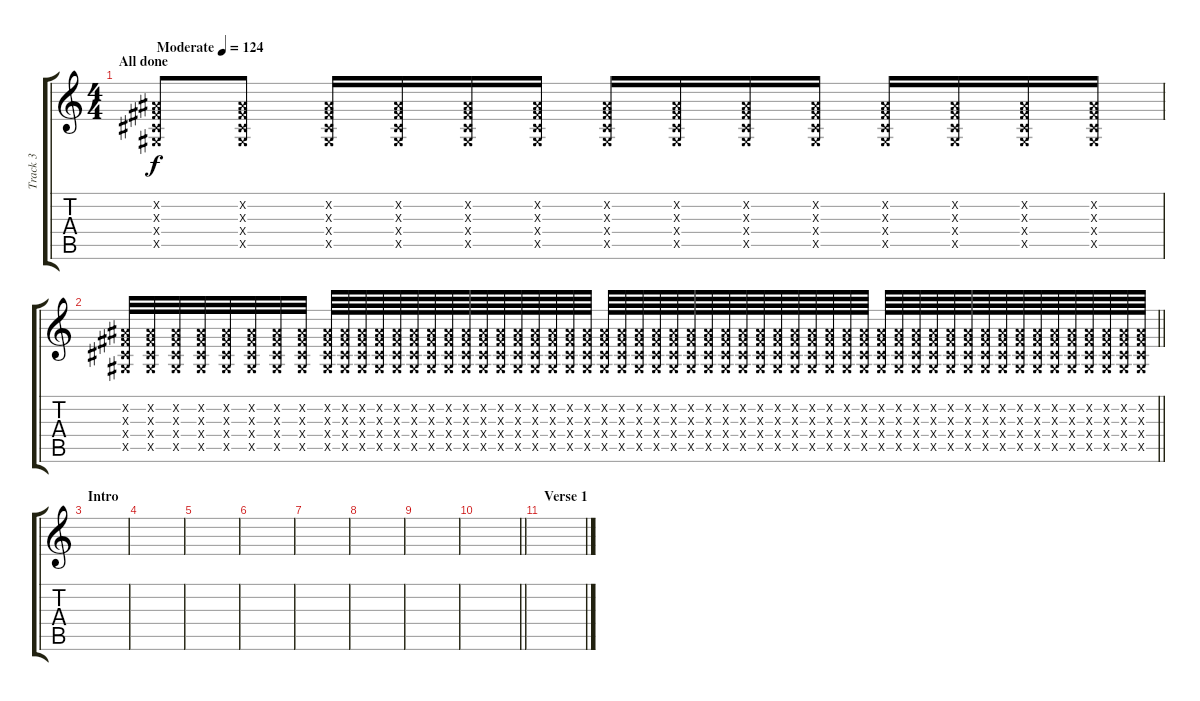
\track ("Track 3" "Track 3") {instrument distortionguitar}
\staff {score tabs}
\tuning (Eb4 Bb3 Gb3 Db3 Ab2 Eb2) {hide}
\ts (4 4)
\section ("" "All done")
\tempo (124 "Moderate")
\clef g2
\ks c
(0.2{x} 0.3{x} 0.4{x} 0.5{x}).8{dy f volume 13 instrument distortionguitar} (0.2{x} 0.3{x} 0.4{x} 0.5{x}).8 (0.2{x} 0.3{x} 0.4{x} 0.5{x}).16 (0.2{x} 0.3{x} 0.4{x} 0.5{x}).16 (0.2{x} 0.3{x} 0.4{x} 0.5{x}).16 (0.2{x} 0.3{x} 0.4{x} 0.5{x}).16 (0.2{x} 0.3{x} 0.4{x} 0.5{x}).16 (0.2{x} 0.3{x} 0.4{x} 0.5{x}).16 (0.2{x} 0.3{x} 0.4{x} 0.5{x}).16 (0.2{x} 0.3{x} 0.4{x} 0.5{x}).16 (0.2{x} 0.3{x} 0.4{x} 0.5{x}).16 (0.2{x} 0.3{x} 0.4{x} 0.5{x}).16 (0.2{x} 0.3{x} 0.4{x} 0.5{x}).16 (0.2{x} 0.3{x} 0.4{x} 0.5{x}).16 |
\barLineRight lightlight
(0.2{x} 0.3{x} 0.4{x} 0.5{x}).32 (0.2{x} 0.3{x} 0.4{x} 0.5{x}).32 (0.2{x} 0.3{x} 0.4{x} 0.5{x}).32 (0.2{x} 0.3{x} 0.4{x} 0.5{x}).32 (0.2{x} 0.3{x} 0.4{x} 0.5{x}).32 (0.2{x} 0.3{x} 0.4{x} 0.5{x}).32 (0.2{x} 0.3{x} 0.4{x} 0.5{x}).32 (0.2{x} 0.3{x} 0.4{x} 0.5{x}).32 (0.2{x} 0.3{x} 0.4{x} 0.5{x}).64 (0.2{x} 0.3{x} 0.4{x} 0.5{x}).64 (0.2{x} 0.3{x} 0.4{x} 0.5{x}).64 (0.2{x} 0.3{x} 0.4{x} 0.5{x}).64 (0.2{x} 0.3{x} 0.4{x} 0.5{x}).64 (0.2{x} 0.3{x} 0.4{x} 0.5{x}).64 (0.2{x} 0.3{x} 0.4{x} 0.5{x}).64 (0.2{x} 0.3{x} 0.4{x} 0.5{x}).64 (0.2{x} 0.3{x} 0.4{x} 0.5{x}).64 (0.2{x} 0.3{x} 0.4{x} 0.5{x}).64 (0.2{x} 0.3{x} 0.4{x} 0.5{x}).64 (0.2{x} 0.3{x} 0.4{x} 0.5{x}).64 (0.2{x} 0.3{x} 0.4{x} 0.5{x}).64 (0.2{x} 0.3{x} 0.4{x} 0.5{x}).64 (0.2{x} 0.3{x} 0.4{x} 0.5{x}).64 (0.2{x} 0.3{x} 0.4{x} 0.5{x}).64 (0.2{x} 0.3{x} 0.4{x} 0.5{x}).64 (0.2{x} 0.3{x} 0.4{x} 0.5{x}).64 (0.2{x} 0.3{x} 0.4{x} 0.5{x}).64 (0.2{x} 0.3{x} 0.4{x} 0.5{x}).64 (0.2{x} 0.3{x} 0.4{x} 0.5{x}).64 (0.2{x} 0.3{x} 0.4{x} 0.5{x}).64 (0.2{x} 0.3{x} 0.4{x} 0.5{x}).64 (0.2{x} 0.3{x} 0.4{x} 0.5{x}).64 (0.2{x} 0.3{x} 0.4{x} 0.5{x}).64 (0.2{x} 0.3{x} 0.4{x} 0.5{x}).64 (0.2{x} 0.3{x} 0.4{x} 0.5{x}).64 (0.2{x} 0.3{x} 0.4{x} 0.5{x}).64 (0.2{x} 0.3{x} 0.4{x} 0.5{x}).64 (0.2{x} 0.3{x} 0.4{x} 0.5{x}).64 (0.2{x} 0.3{x} 0.4{x} 0.5{x}).64 (0.2{x} 0.3{x} 0.4{x} 0.5{x}).64 (0.2{x} 0.3{x} 0.4{x} 0.5{x}).64 (0.2{x} 0.3{x} 0.4{x} 0.5{x}).64 (0.2{x} 0.3{x} 0.4{x} 0.5{x}).64 (0.2{x} 0.3{x} 0.4{x} 0.5{x}).64 (0.2{x} 0.3{x} 0.4{x} 0.5{x}).64 (0.2{x} 0.3{x} 0.4{x} 0.5{x}).64 (0.2{x} 0.3{x} 0.4{x} 0.5{x}).64 (0.2{x} 0.3{x} 0.4{x} 0.5{x}).64 (0.2{x} 0.3{x} 0.4{x} 0.5{x}).64 (0.2{x} 0.3{x} 0.4{x} 0.5{x}).64 (0.2{x} 0.3{x} 0.4{x} 0.5{x}).64 (0.2{x} 0.3{x} 0.4{x} 0.5{x}).64 (0.2{x} 0.3{x} 0.4{x} 0.5{x}).64 (0.2{x} 0.3{x} 0.4{x} 0.5{x}).64 (0.2{x} 0.3{x} 0.4{x} 0.5{x}).64 (0.2{x} 0.3{x} 0.4{x} 0.5{x}).64 |
\section ("" "Intro")
|
|
|
|
|
|
|
\barLineRight lightlight
|
\section ("" "Verse 1")
